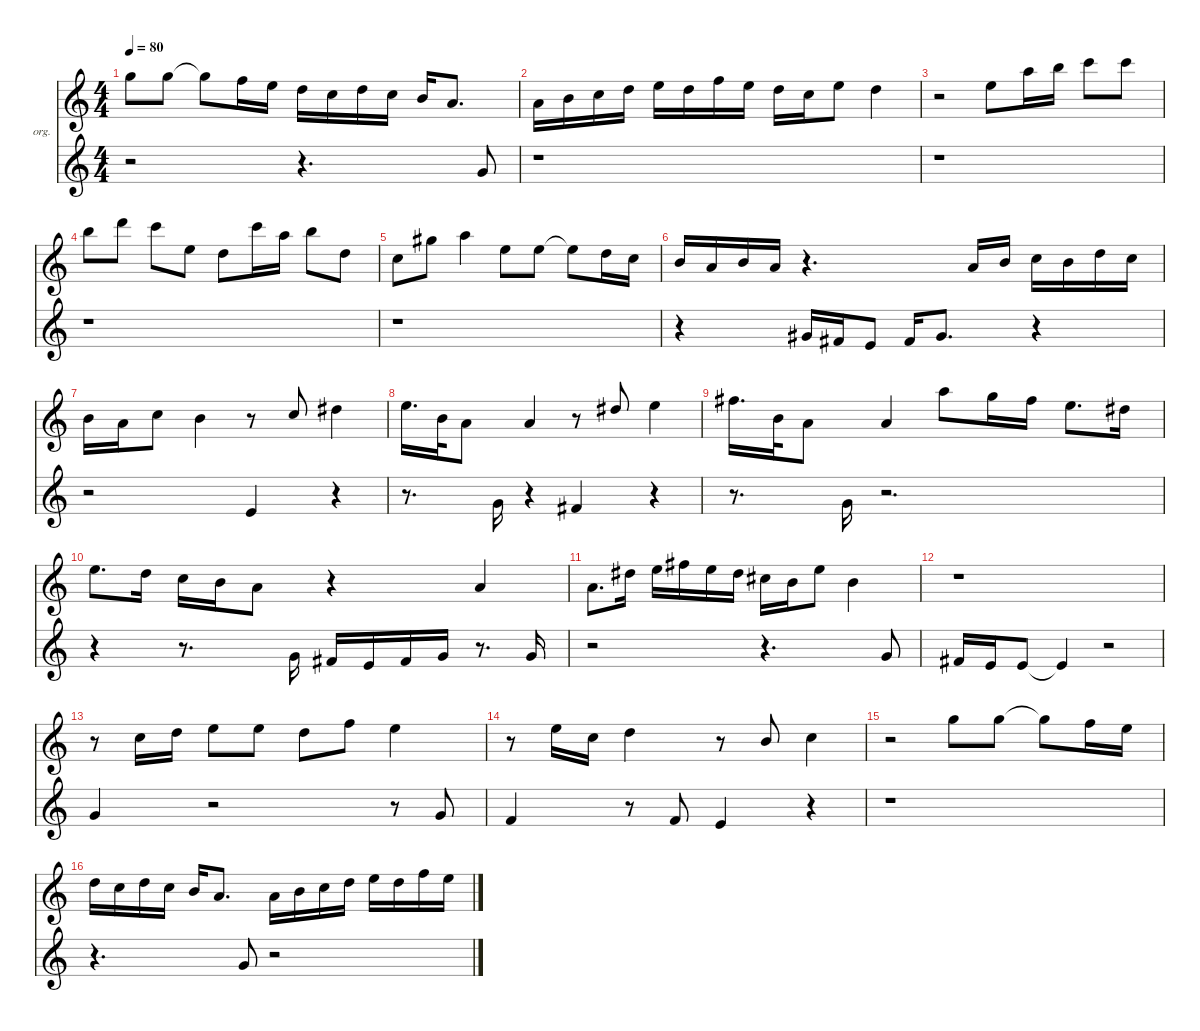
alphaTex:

\hideDynamics
\bracketExtendMode nobrackets
\firstSystemTrackNameOrientation horizontal
\otherSystemsTrackNameOrientation horizontal
\track ("Manual" "org.") {instrument churchorgan}
\staff {score}
\tuning (E4 B3 G3 D3 A2 E2)
\ts (4 4)
\tempo 80
\clef g2
\ks c
15.1.8{dy mf beam Down} 15.1.8{beam Down} 15.1{t}.8{beam Down} 13.1.16{beam Down} 12.1.16{beam Down} 10.1.16{beam Down} 13.2.16{beam Down} 15.2.16{beam Down} 13.2.16{beam Down} 12.2.16{beam Up} 10.2.8{d beam Up} |
10.2.16{beam Down} 12.2.16{beam Down} 13.2.16{beam Down} 10.1.16{beam Down} 12.1.16{beam Down} 10.1.16{beam Down} 13.1.16{beam Down} 12.1.16{beam Down} 10.1.16{beam Down} 13.2.16{beam Down} 12.1.8{beam Down} 10.1.4{beam Down} |
r.2{beam Down} 17.2.8{beam Down} 17.1.16{beam Down} 19.1.16{beam Down} 20.1.8{beam Down} 20.1.8{beam Down} |
19.1.8{beam Down} 22.1.8{beam Down} 20.1.8{beam Down} 17.2.8{beam Down} 19.3.8{beam Down} 20.1.16{beam Down} 17.1.16{beam Down} 19.1.8{beam Down} 15.2.8{beam Down} |
13.2.8{beam Down} 16.1{acc #}.8{beam Down} 17.1.4{beam Down} 12.1.8{beam Down} 12.1.8{beam Down} 12.1{t}.8{beam Down} 10.1.16{beam Down} 13.2.16{beam Down} |
12.2.16{beam Up} 10.2.16{beam Up} 12.2.16{beam Up} 10.2.16{beam Up} r.4{d beam Up} 10.2.16{beam Up} 12.2.16{beam Up} 13.2.16{beam Down} 12.2.16{beam Down} 15.2.16{beam Down} 13.2.16{beam Down} |
12.2.16{beam Down} 10.2.16{beam Down} 13.2.8{beam Down} 12.2.4{beam Down} r.8{beam Up} 13.2.8{beam Down} 11.1{acc #}.4{beam Down} |
12.1.16{d beam Down} 12.2.32{beam Down} 10.2.8{beam Down} 10.2.4{beam Up} r.8{beam Up} 11.1{acc #}.8{beam Down} 12.1.4{beam Down} |
14.1{acc #}.16{d beam Down} 12.2.32{beam Down} 10.2.8{beam Down} 10.2.4{beam Up} 17.1.8{beam Down} 15.1.16{beam Down} 14.1{acc #}.16{beam Down} 12.1.8{d beam Down} 11.1{acc #}.16{beam Down} |
12.1.8{d beam Down} 15.2.16{beam Down} 13.2.16{beam Down} 12.2.16{beam Down} 10.2.8{beam Down} r.4{beam Up} 10.2.4{beam Up} |
10.2.8{d beam Down} 11.1{acc #}.16{beam Down} 12.1.16{beam Down} 14.1{acc #}.16{beam Down} 17.2.16{beam Down} 16.2{acc #}.16{beam Down} 14.2{acc #}.16{beam Down} 12.2.16{beam Down} 12.1.8{beam Down} 12.2.4{beam Down} |
r.1{beam Down} |
r.8{beam Down} 13.2.16{beam Down} 10.1.16{beam Down} 12.1.8{beam Down} 12.1.8{beam Down} 10.1.8{beam Down} 13.1.8{beam Down} 12.1.4{beam Down} |
r.8{beam Down} 12.1.16{beam Down} 13.2.16{beam Down} 15.2.4{beam Down} r.8{beam Up} 12.2.8{beam Up} 13.2.4{beam Down} |
r.2{beam Down} 15.1.8{beam Down} 15.1.8{beam Down} 15.1{t}.8{beam Down} 13.1.16{beam Down} 12.1.16{beam Down} |
10.1.16{beam Down} 13.2.16{beam Down} 15.2.16{beam Down} 13.2.16{beam Down} 12.2.16{beam Up} 10.2.8{d beam Up} 10.2.16{beam Down} 12.2.16{beam Down} 13.2.16{beam Down} 10.1.16{beam Down} 12.1.16{beam Down} 10.1.16{beam Down} 13.1.16{beam Down} 12.1.16{beam Down}
\staff {score}
\tuning (G2 D2 A1 E1 B0)
\clef g2
\ottava regular
\simile none
\ks c
r.2{dy mf beam Down} r.4{d beam Down} 24.1.8{beam Up} |
r.1{beam Down} |
r.1{beam Down} |
r.1{beam Down} |
r.1{beam Down} |
r.4{beam Down} 25.1{acc #}.16{beam Up} 23.1{acc #}.16{beam Up} 21.1.8{beam Up} 23.1{acc #}.16{beam Up} 25.1{acc #}.8{d beam Up} r.4{beam Up} |
r.2{beam Down} 21.1.4{beam Up} r.4{beam Up} |
r.8{d beam Down} 24.1.16{beam Up} r.4{beam Up} 23.1{acc #}.4{beam Up} r.4{beam Up} |
r.8{d beam Down} 24.1.16{beam Up} r.2{d beam Up} |
r.4{beam Down} r.8{d beam Down} 24.1.16{beam Up} 23.1{acc #}.16{beam Up} 21.1.16{beam Up} 23.1{acc #}.16{beam Up} 24.1.16{beam Up} r.8{d beam Up} 24.1.16{beam Up} |
r.2{beam Down} r.4{d beam Down} 24.1.8{beam Up} |
23.1{acc #}.16{beam Up} 21.1.16{beam Up} 21.1.8{beam Up} 21.1{t}.4{beam Up} r.2{beam Up} |
24.1.4{beam Up} r.2{beam Up} r.8{beam Up} 24.1.8{beam Up} |
22.1.4{beam Up} r.8{beam Up} 22.1.8{beam Up} 21.1.4{beam Up} r.4{beam Up} |
r.1{beam Down} |
r.4{d beam Down} 24.1.8{beam Up} r.2{beam Up}
